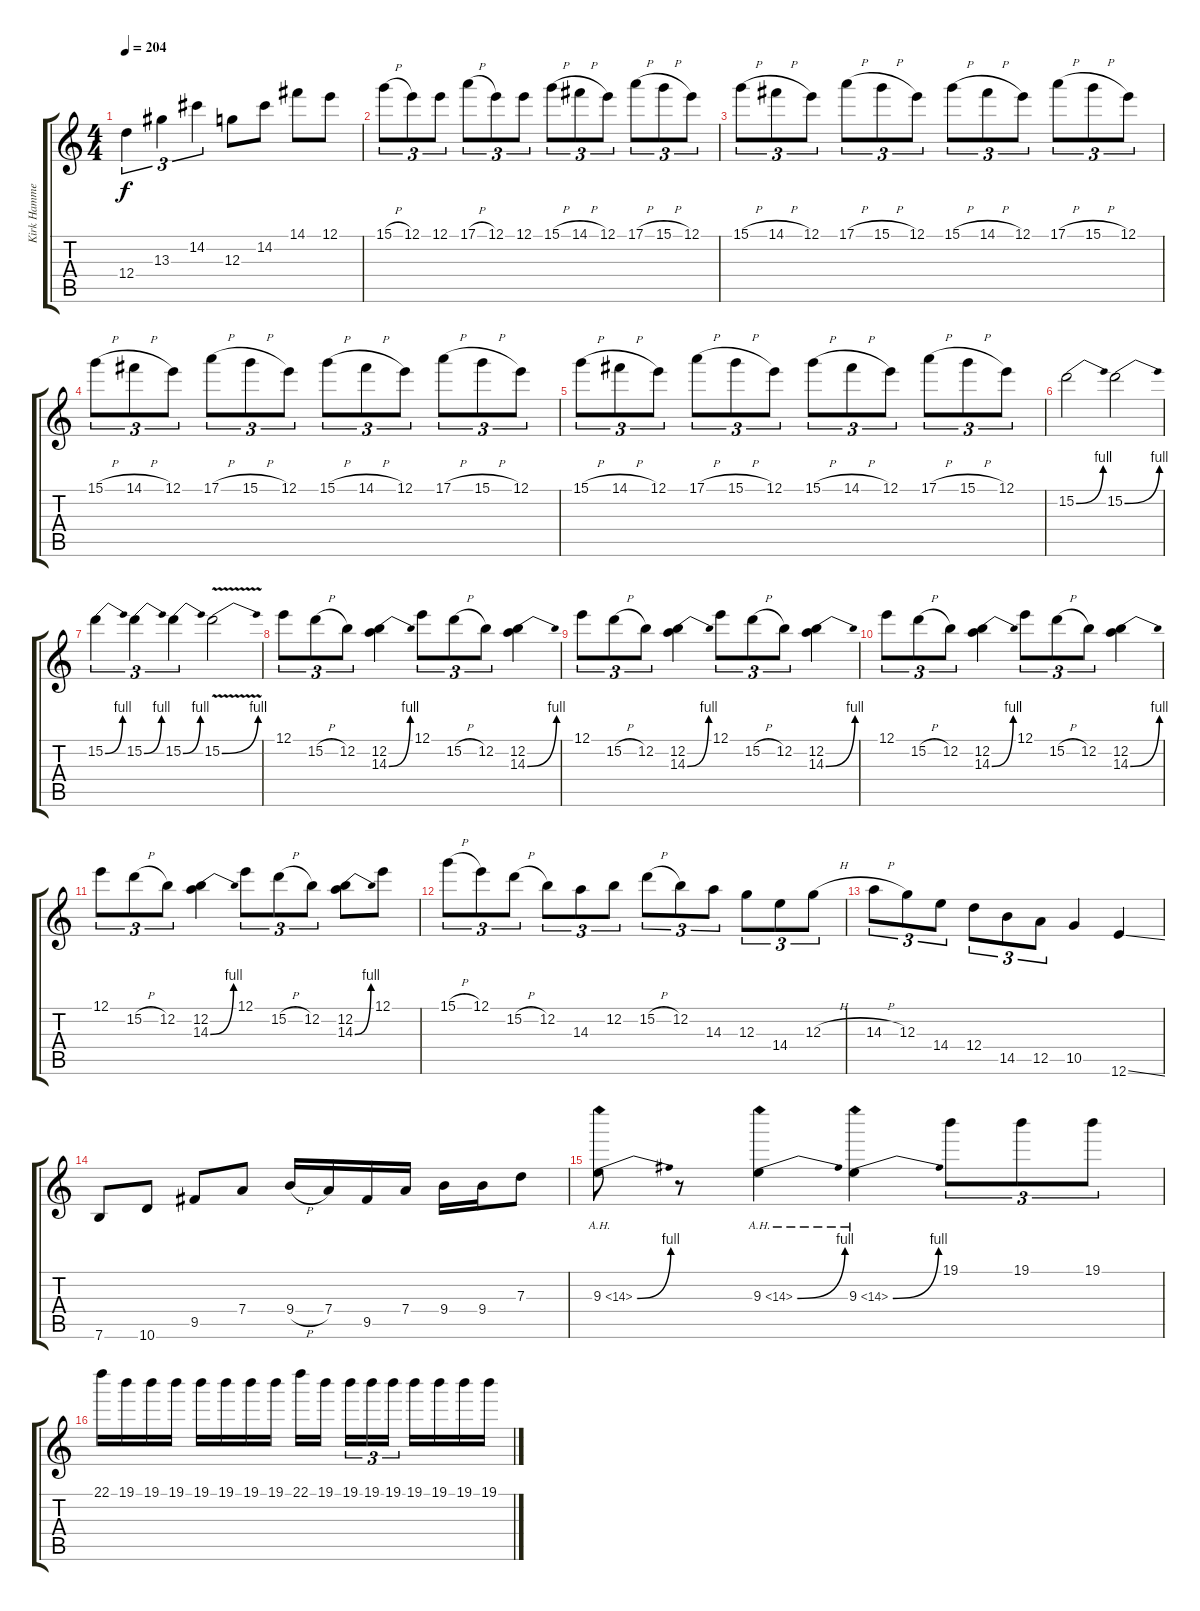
\track ("Kirk Hammet (Guitar 3)" "Kirk Hamme") {instrument overdrivenguitar}
\staff {score tabs}
\tuning (E4 B3 G3 D3 A2 E2) {hide}
\ts (4 4)
\tempo 204
\clef g2
\ks c
12.4.4{tu (3 2) dy f} 13.3.4{tu (3 2)} 14.2.4{tu (3 2)} 12.3.8 14.2.8 14.1.8 12.1.8 |
15.1{h}.8{tu (3 2)} 12.1.8{tu (3 2)} 12.1.8{tu (3 2)} 17.1{h}.8{tu (3 2)} 12.1.8{tu (3 2)} 12.1.8{tu (3 2)} 15.1{h}.8{tu (3 2)} 14.1{h}.8{tu (3 2)} 12.1.8{tu (3 2)} 17.1{h}.8{tu (3 2)} 15.1{h}.8{tu (3 2)} 12.1.8{tu (3 2)} |
15.1{h}.8{tu (3 2)} 14.1{h}.8{tu (3 2)} 12.1.8{tu (3 2)} 17.1{h}.8{tu (3 2)} 15.1{h}.8{tu (3 2)} 12.1.8{tu (3 2)} 15.1{h}.8{tu (3 2)} 14.1{h}.8{tu (3 2)} 12.1.8{tu (3 2)} 17.1{h}.8{tu (3 2)} 15.1{h}.8{tu (3 2)} 12.1.8{tu (3 2)} |
15.1{h}.8{tu (3 2)} 14.1{h}.8{tu (3 2)} 12.1.8{tu (3 2)} 17.1{h}.8{tu (3 2)} 15.1{h}.8{tu (3 2)} 12.1.8{tu (3 2)} 15.1{h}.8{tu (3 2)} 14.1{h}.8{tu (3 2)} 12.1.8{tu (3 2)} 17.1{h}.8{tu (3 2)} 15.1{h}.8{tu (3 2)} 12.1.8{tu (3 2)} |
15.1{h}.8{tu (3 2)} 14.1{h}.8{tu (3 2)} 12.1.8{tu (3 2)} 17.1{h}.8{tu (3 2)} 15.1{h}.8{tu (3 2)} 12.1.8{tu (3 2)} 15.1{h}.8{tu (3 2)} 14.1{h}.8{tu (3 2)} 12.1.8{tu (3 2)} 17.1{h}.8{tu (3 2)} 15.1{h}.8{tu (3 2)} 12.1.8{tu (3 2)} |
15.2{be (bend 0 0 60 4)}.2 15.2{be (bend 0 0 60 4)}.2 |
15.2{be (bend 0 0 60 4)}.4{tu (3 2)} 15.2{be (bend 0 0 60 4)}.4{tu (3 2)} 15.2{be (bend 0 0 60 4)}.4{tu (3 2)} 15.2{be (bend 0 0 60 4) v}.2 |
12.1.8{tu (3 2)} 15.2{h}.8{tu (3 2)} 12.2.8{tu (3 2)} (12.2 14.3{be (bend 0 0 60 4)}).4 12.1.8{tu (3 2)} 15.2{h}.8{tu (3 2)} 12.2.8{tu (3 2)} (12.2 14.3{be (bend 0 0 60 4)}).4 |
12.1.8{tu (3 2)} 15.2{h}.8{tu (3 2)} 12.2.8{tu (3 2)} (12.2 14.3{be (bend 0 0 60 4)}).4 12.1.8{tu (3 2)} 15.2{h}.8{tu (3 2)} 12.2.8{tu (3 2)} (12.2 14.3{be (bend 0 0 60 4)}).4 |
12.1.8{tu (3 2)} 15.2{h}.8{tu (3 2)} 12.2.8{tu (3 2)} (12.2 14.3{be (bend 0 0 60 4)}).4 12.1.8{tu (3 2)} 15.2{h}.8{tu (3 2)} 12.2.8{tu (3 2)} (12.2 14.3{be (bend 0 0 60 4)}).4 |
12.1.8{tu (3 2)} 15.2{h}.8{tu (3 2)} 12.2.8{tu (3 2)} (12.2 14.3{be (bend 0 0 60 4)}).4 12.1.8{tu (3 2)} 15.2{h}.8{tu (3 2)} 12.2.8{tu (3 2)} (12.2 14.3{be (bend 0 0 60 4)}).8 12.1.8 |
15.1{h}.8{tu (3 2)} 12.1.8{tu (3 2)} 15.2{h}.8{tu (3 2)} 12.2.8{tu (3 2)} 14.3.8{tu (3 2)} 12.2.8{tu (3 2)} 15.2{h}.8{tu (3 2)} 12.2.8{tu (3 2)} 14.3.8{tu (3 2)} 12.3.8{tu (3 2)} 14.4.8{tu (3 2)} 12.3{h}.8{tu (3 2)} |
14.3{h}.8{tu (3 2)} 12.3.8{tu (3 2)} 14.4.8{tu (3 2)} 12.4.8{tu (3 2)} 14.5.8{tu (3 2)} 12.5.8{tu (3 2)} 10.5.4 12.6{ss}.4 |
7.6.8 10.6.8 9.5.8 7.4.8 9.4{h}.16 7.4.16 9.5.16 7.4.16 9.4.16 9.4.16 7.3.8 |
9.3{be (bend 0 0 60 4) ah 5}.8 r.8 9.3{be (bend 0 0 60 4) ah 5}.4 9.3{be (bend 0 0 60 4) ah 5}.4 19.1.8{tu (3 2)} 19.1.8{tu (3 2)} 19.1.8{tu (3 2)} |
22.1.16 19.1.16 19.1.16 19.1.16 19.1.16 19.1.16 19.1.16 19.1.16 22.1.16 19.1.16 19.1.16{tu (3 2)} 19.1.16{tu (3 2)} 19.1.16{tu (3 2)} 19.1.16 19.1.16 19.1.16 19.1.16
